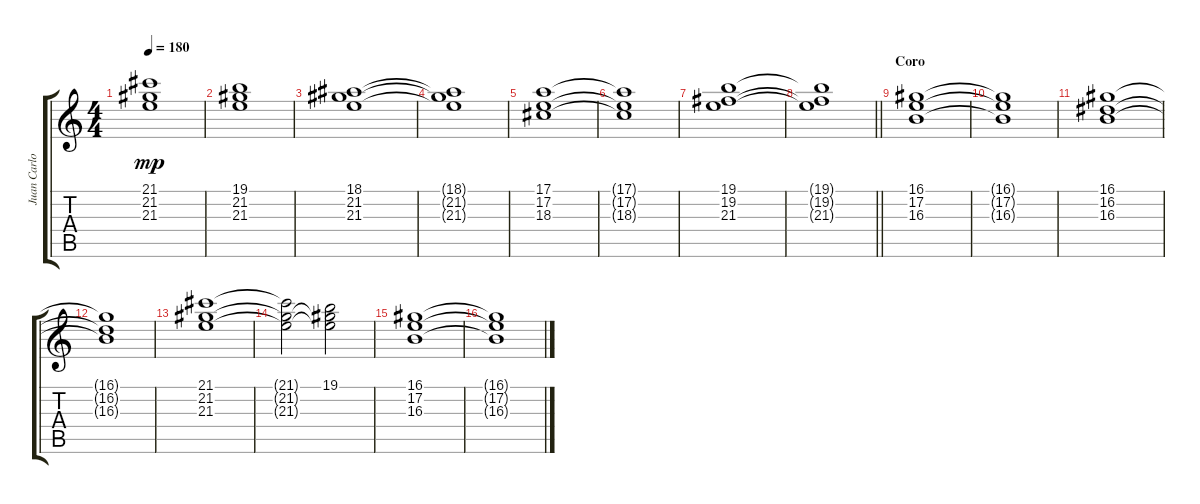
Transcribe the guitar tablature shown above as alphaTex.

\track ("Juan Carlos" "Juan Carlo") {instrument rockorgan}
\staff {score tabs}
\tuning (E4 B3 G3 D3 A2 E2) {hide}
\ts (4 4)
\tempo 180
\clef g2
\ks c
(21.1 21.2 21.3).1{dy mp} |
(19.1 21.2 21.3).1 |
(18.1 21.2 21.3).1 |
(18.1{t} 21.2{t} 21.3{t}).1 |
(17.1 17.2 18.3).1 |
(17.1{t} 17.2{t} 18.3{t}).1 |
(19.1 19.2 21.3).1 |
\barLineRight lightlight
(19.1{t} 19.2{t} 21.3{t}).1 |
\section ("" "Coro")
(16.1 17.2 16.3).1 |
(16.1{t} 17.2{t} 16.3{t}).1 |
(16.1 16.2 16.3).1 |
(16.1{t} 16.2{t} 16.3{t}).1 |
(21.1 21.2 21.3).1 |
(21.1{t} 21.2{t} 21.3{t}).2 (19.1 21.2{t} 21.3{t}).2 |
(16.1 17.2 16.3).1 |
(16.1{t} 17.2{t} 16.3{t}).1
